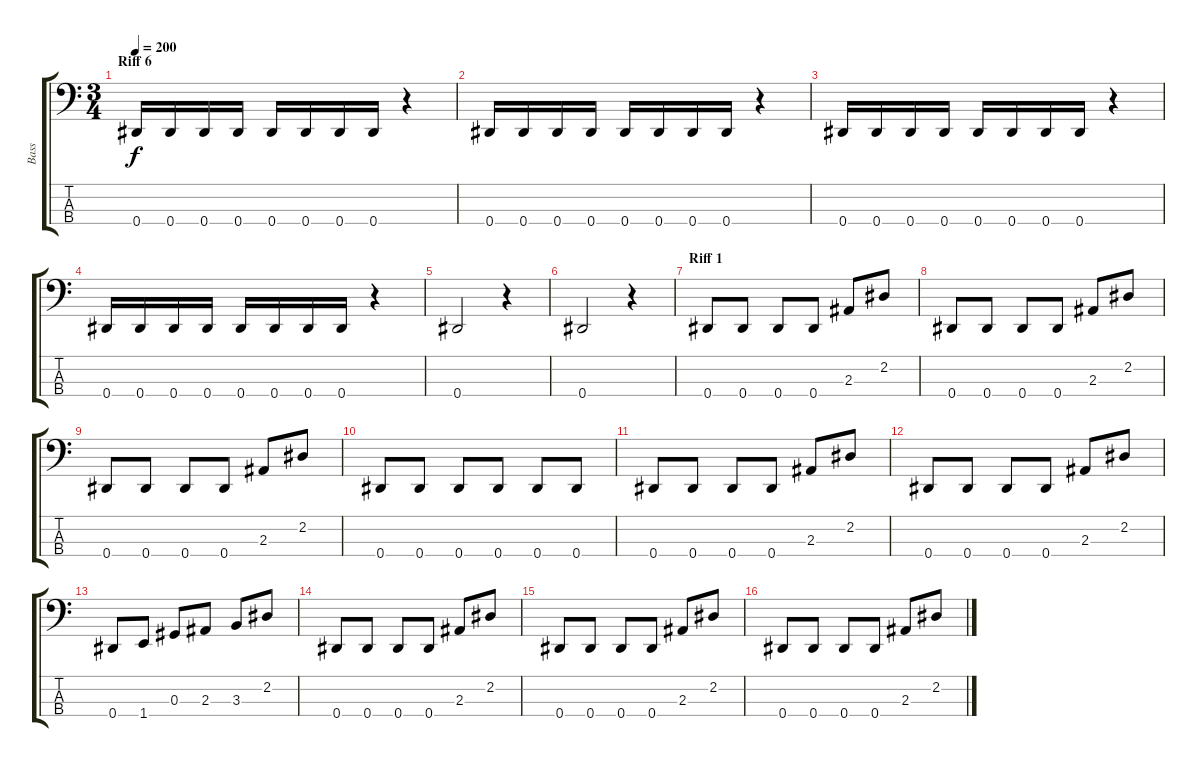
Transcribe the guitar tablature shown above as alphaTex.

\track ("Bass" "Bass") {instrument electricbasspick}
\staff {score tabs}
\tuning (Gb2 Db2 Ab1 Eb1) {hide}
\ts (3 4)
\section ("" "Riff 6")
\tempo 200
\clef f4
\ks c
0.4.16{dy f} 0.4.16 0.4.16 0.4.16 0.4.16 0.4.16 0.4.16 0.4.16 r.4 |
0.4.16 0.4.16 0.4.16 0.4.16 0.4.16 0.4.16 0.4.16 0.4.16 r.4 |
0.4.16 0.4.16 0.4.16 0.4.16 0.4.16 0.4.16 0.4.16 0.4.16 r.4 |
0.4.16 0.4.16 0.4.16 0.4.16 0.4.16 0.4.16 0.4.16 0.4.16 r.4 |
0.4.2 r.4 |
0.4.2 r.4 |
\section ("" "Riff 1")
0.4.8 0.4.8 0.4.8 0.4.8 2.3.8 2.2.8 |
0.4.8 0.4.8 0.4.8 0.4.8 2.3.8 2.2.8 |
0.4.8 0.4.8 0.4.8 0.4.8 2.3.8 2.2.8 |
0.4.8 0.4.8 0.4.8 0.4.8 0.4.8 0.4.8 |
0.4.8 0.4.8 0.4.8 0.4.8 2.3.8 2.2.8 |
0.4.8 0.4.8 0.4.8 0.4.8 2.3.8 2.2.8 |
0.4.8 1.4.8 0.3.8 2.3.8 3.3.8 2.2.8 |
0.4.8 0.4.8 0.4.8 0.4.8 2.3.8 2.2.8 |
0.4.8 0.4.8 0.4.8 0.4.8 2.3.8 2.2.8 |
0.4.8 0.4.8 0.4.8 0.4.8 2.3.8 2.2.8
